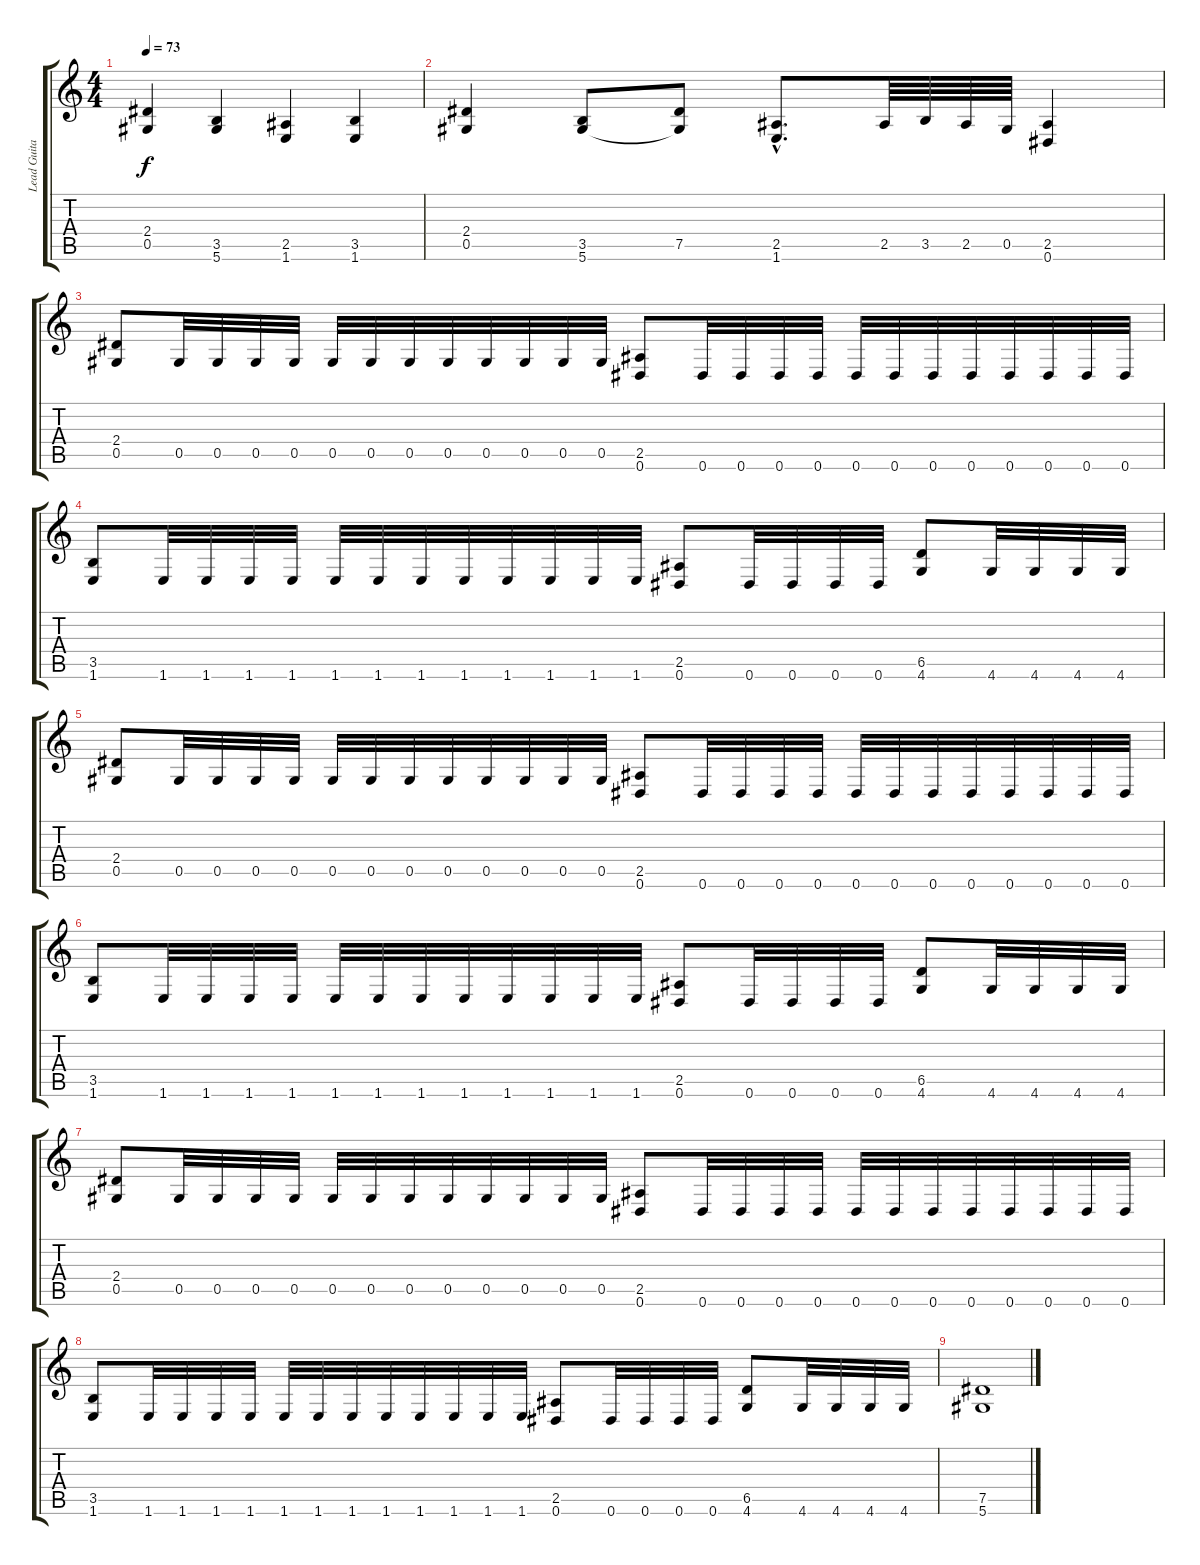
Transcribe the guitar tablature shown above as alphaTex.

\track ("Lead Guitar" "Lead Guita") {instrument distortionguitar}
\staff {score tabs}
\tuning (Eb4 Bb3 Gb3 Db3 Ab2 Eb2) {hide}
\ts (4 4)
\tempo 73
\clef g2
\ks c
(2.4 0.5).4{dy f} (3.5 5.6).4 (2.5 1.6).4 (3.5 1.6).4 |
(2.4 0.5).4 (3.5 5.6).8 (7.5 5.6{t}).8 (2.5{hac} 1.6{hac}).8{d} 2.5.64 3.5.64 2.5.64 0.5.64 (2.5 0.6).4 |
(2.4 0.5).8 0.5.32 0.5.32 0.5.32 0.5.32 0.5.32 0.5.32 0.5.32 0.5.32 0.5.32 0.5.32 0.5.32 0.5.32 (2.5 0.6).8 0.6.32 0.6.32 0.6.32 0.6.32 0.6.32 0.6.32 0.6.32 0.6.32 0.6.32 0.6.32 0.6.32 0.6.32 |
(3.5 1.6).8 1.6.32 1.6.32 1.6.32 1.6.32 1.6.32 1.6.32 1.6.32 1.6.32 1.6.32 1.6.32 1.6.32 1.6.32 (2.5 0.6).8 0.6.32 0.6.32 0.6.32 0.6.32 (6.5 4.6).8 4.6.32 4.6.32 4.6.32 4.6.32 |
(2.4 0.5).8 0.5.32 0.5.32 0.5.32 0.5.32 0.5.32 0.5.32 0.5.32 0.5.32 0.5.32 0.5.32 0.5.32 0.5.32 (2.5 0.6).8 0.6.32 0.6.32 0.6.32 0.6.32 0.6.32 0.6.32 0.6.32 0.6.32 0.6.32 0.6.32 0.6.32 0.6.32 |
(3.5 1.6).8 1.6.32 1.6.32 1.6.32 1.6.32 1.6.32 1.6.32 1.6.32 1.6.32 1.6.32 1.6.32 1.6.32 1.6.32 (2.5 0.6).8 0.6.32 0.6.32 0.6.32 0.6.32 (6.5 4.6).8 4.6.32 4.6.32 4.6.32 4.6.32 |
(2.4 0.5).8 0.5.32 0.5.32 0.5.32 0.5.32 0.5.32 0.5.32 0.5.32 0.5.32 0.5.32 0.5.32 0.5.32 0.5.32 (2.5 0.6).8 0.6.32 0.6.32 0.6.32 0.6.32 0.6.32 0.6.32 0.6.32 0.6.32 0.6.32 0.6.32 0.6.32 0.6.32 |
(3.5 1.6).8 1.6.32 1.6.32 1.6.32 1.6.32 1.6.32 1.6.32 1.6.32 1.6.32 1.6.32 1.6.32 1.6.32 1.6.32 (2.5 0.6).8 0.6.32 0.6.32 0.6.32 0.6.32 (6.5 4.6).8 4.6.32 4.6.32 4.6.32 4.6.32 |
(7.5 5.6).1
